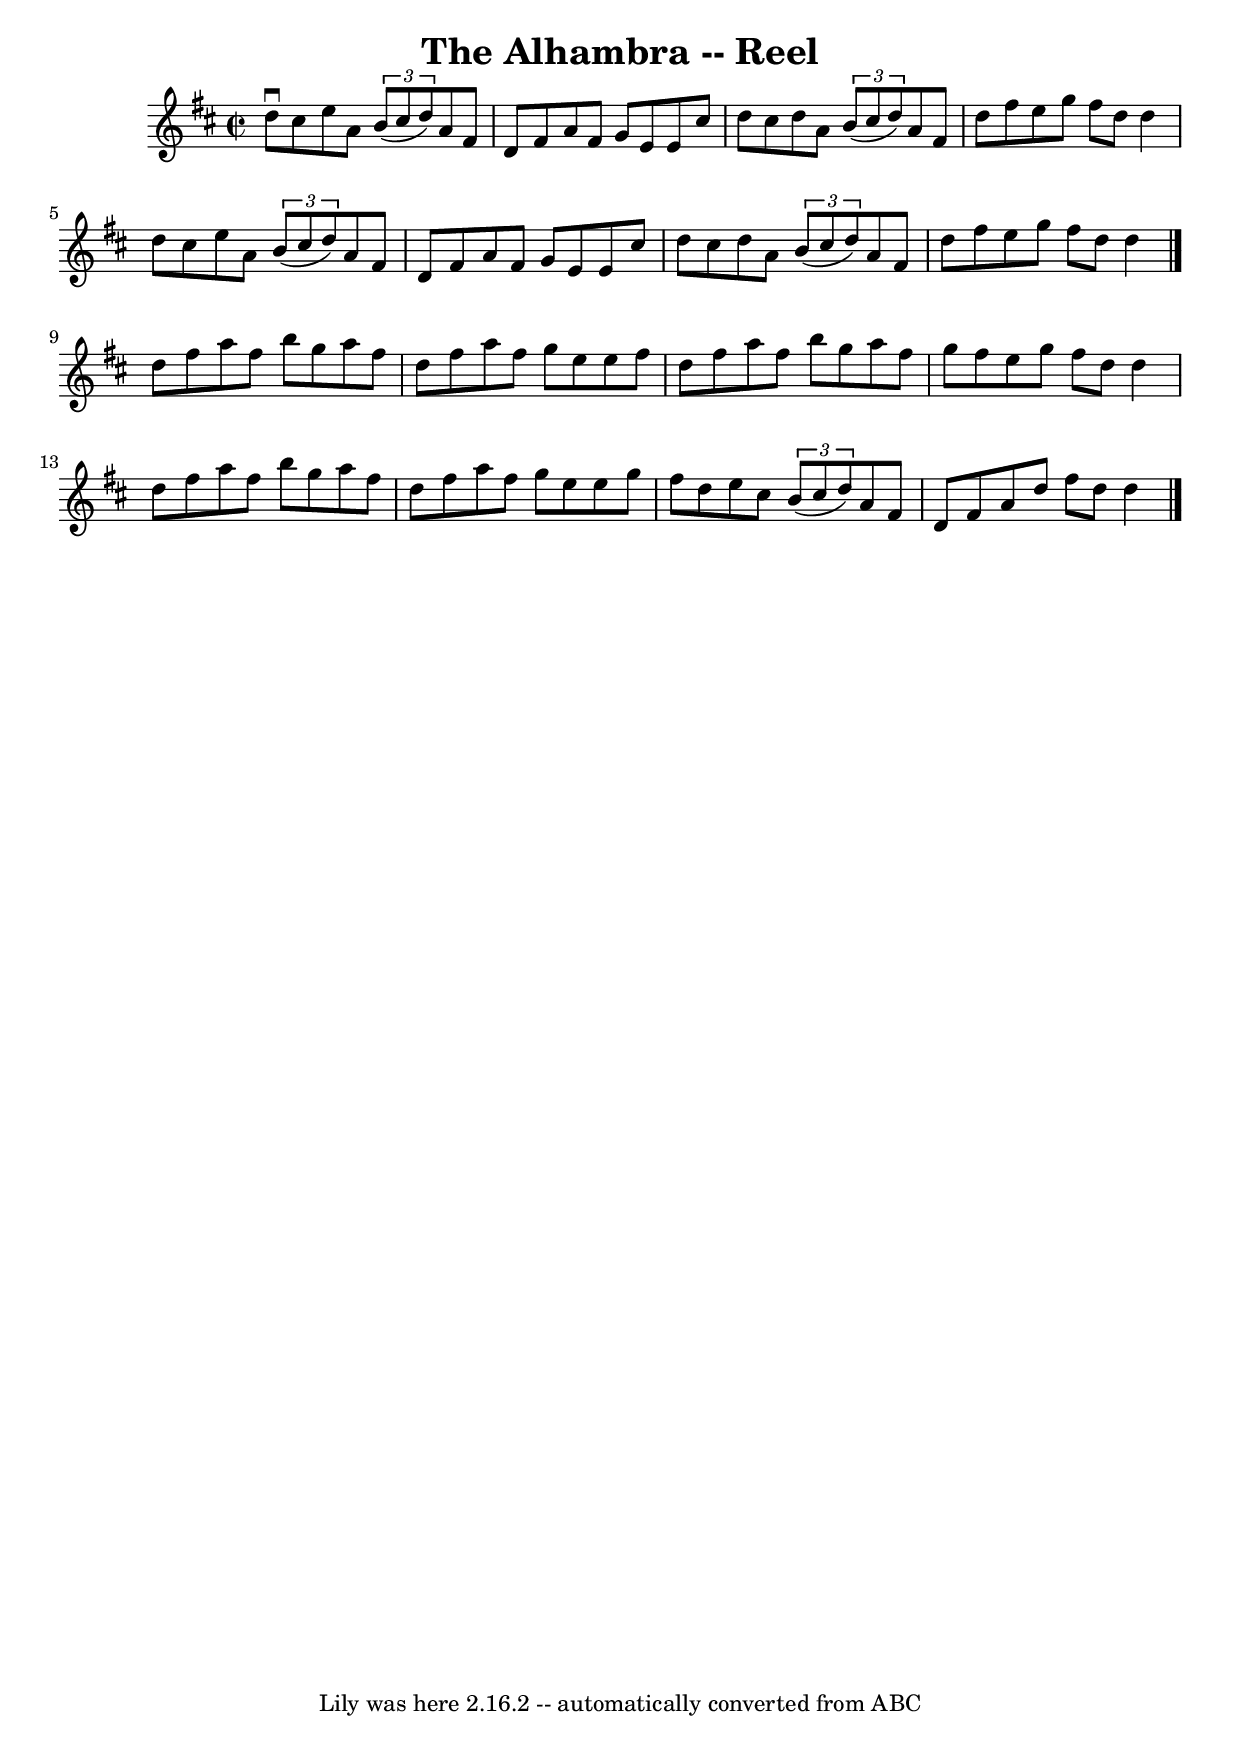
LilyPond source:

\version "2.16.2"
\include "Mammoth.ily"
\header {
  %% book = "Ryan's Mammoth Collection"
  crossRefNumber = "1"
  footnotes = "\\\\165"
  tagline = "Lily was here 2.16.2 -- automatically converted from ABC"
  title = "The Alhambra -- Reel"

}
voicedefault =  {


  \override Staff.TimeSignature #'style = #'C
  \time 2/2 
  \key d \major
  d''8^\downbow cis''8 e''8 a'8    
  \times 2/3 { b'8 (cis''8 d''8) 
	     } a'8 fis'8    |
  d'8    
  fis'8 a'8 fis'8 g'8 e'8 e'8 cis''8    |
  d''8    
  cis''8 d''8 a'8    \times 2/3 { b'8 (cis''8 d''8) 
				} a'8    
  fis'8    |
  d''8 fis''8 e''8 g''8 fis''8 d''8 d''4    
  |
  d''8 cis''8 e''8 a'8    \times 2/3 { b'8 (cis''8    
				       d''8) 
				     } a'8 fis'8    |
  d'8 fis'8 a'8 fis'8 g'8    
  e'8 e'8 cis''8    |
  d''8 cis''8 d''8 a'8    
  \times 2/3 { b'8 (cis''8 d''8) 
	     } a'8 fis'8    |
  d''8   
  fis''8 e''8 g''8 fis''8 d''8 d''4    \bar "|." d''8    
  fis''8 a''8 fis''8 b''8 g''8 a''8 fis''8    |
  d''8   
  fis''8 a''8 fis''8 g''8 e''8 e''8 fis''8    |
  d''8  
  fis''8 a''8 fis''8 b''8 g''8 a''8 fis''8    |
  g''8 
  fis''8 e''8 g''8 fis''8 d''8 d''4    |
  d''8    
  fis''8 a''8 fis''8 b''8 g''8 a''8 fis''8    |
  d''8   
  fis''8 a''8 fis''8 g''8 e''8 e''8 g''8    |
  fis''8  
  d''8 e''8 cis''8    \times 2/3 { b'8 (cis''8 d''8) 
				 } a'8   
  fis'8    |
  d'8 fis'8 a'8 d''8 fis''8 d''8 d''4    
  |
  \bar "|."   

}

\score{
  <<

    \context Staff="default"
    {
      \voicedefault 
      
    }

  >>
  \layout {
    
  }
  \midi {
  }

}
